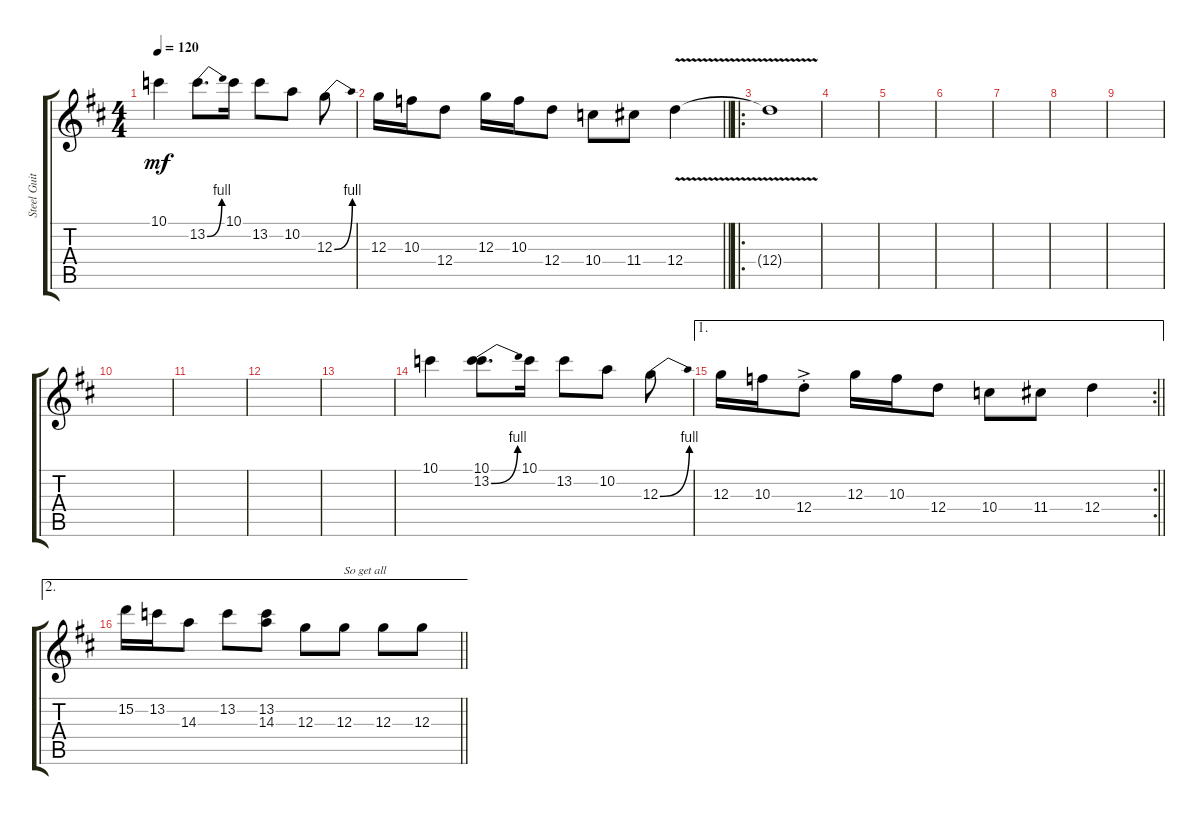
\track ("Steel Guitar" "Steel Guit") {instrument acousticguitarsteel}
\staff {score tabs}
\tuning (D4 B3 G3 D3 A2 D2) {hide}
\ts (4 4)
\tempo 120
\clef g2
\ks d
10.1.4{dy mf instrument acousticguitarsteel} 13.2{be (bend 0 0 60 4)}.8{d} 10.1.16 13.2.8 10.2.8 12.3{be (bend 0 0 60 4)}.8 |
\barLineRight lightlight
12.3.16 10.3.16 12.4.8 12.3.16 10.3.16 12.4.8 10.4.8 11.4.8 12.4{v}.4 |
\ro
12.4{v t}.1 |
|
|
|
|
|
|
|
|
|
|
10.1.4 (10.1 13.2{be (bend 0 0 60 4)}).8{d} 10.1.16 13.2.8 10.2.8 12.3{be (bend 0 0 60 4)}.8 |
\ae 1
\rc 2
\barLineRight lightlight
12.3.16 10.3.16 12.4{ac st}.8 12.3.16 10.3.16 12.4.8 10.4.8 11.4.8 12.4.4 |
\ae 2
\barLineRight lightlight
15.2.16 13.2.16 14.3.8 13.2.8 (13.2 14.3).8 12.3.8 12.3.8{txt "So get all"} 12.3.8 12.3.8
